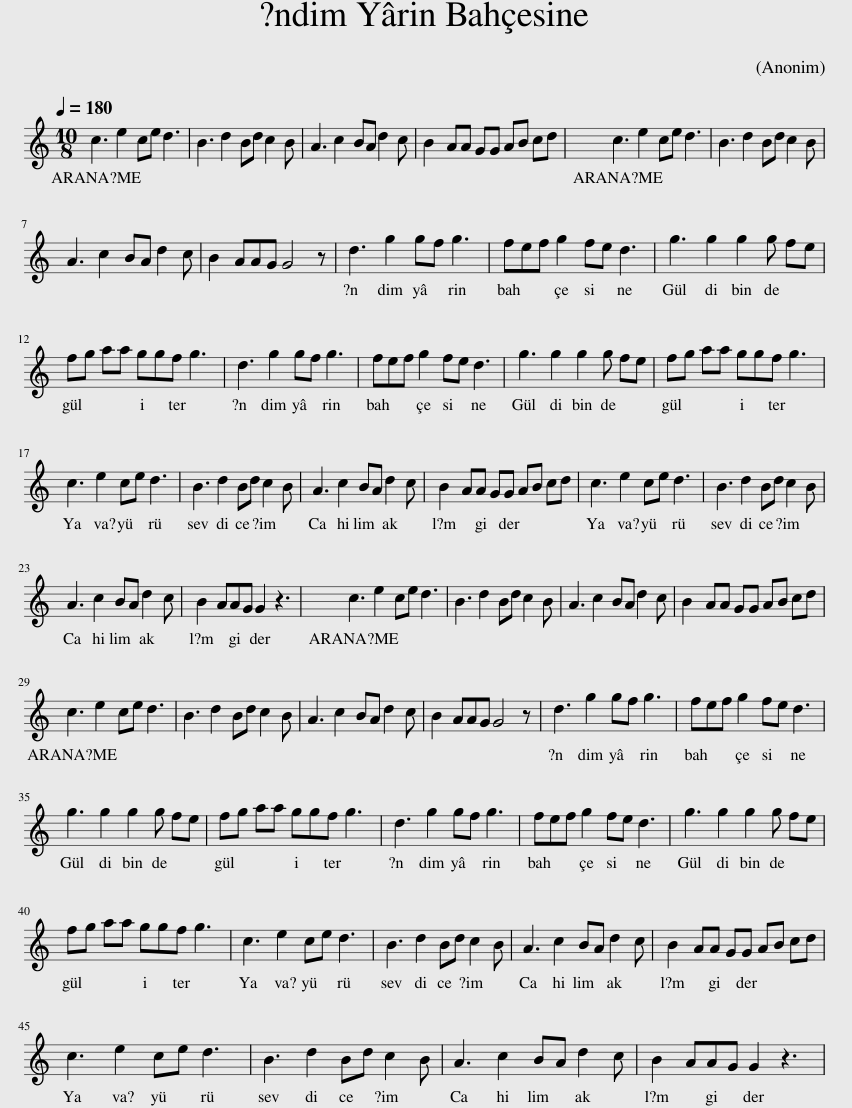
X:1
L:1/8
Q:1/4=180
M:10/8
I:linebreak $
K:C
V:1 treble
V:1
 c3 e2 ce d3 | B3 d2 Bd c2 B | A3 c2 BA d2 c | B2 AA GG AB cd | c3 e2 ce d3 | %5
 B3 d2 Bd c2 B |$ A3 c2 BA d2 c | B2 AAG G4 z | d3 g2 gf g3 | fef g2 fe d3 | %10
 g3 g2 g2 g fe |$ fg aa ggf g3 | d3 g2 gf g3 | fef g2 fe d3 | g3 g2 g2 g fe | %15
 fg aa ggf g3 |$ c3 e2 ce d3 | B3 d2 Bd c2 B | A3 c2 BA d2 c | B2 AA GG AB cd | %20
 c3 e2 ce d3 | B3 d2 Bd c2 B |$ A3 c2 BA d2 c | B2 AAG G2 z3 | c3 e2 ce d3 | %25
 B3 d2 Bd c2 B | A3 c2 BA d2 c | B2 AA GG AB cd |$ c3 e2 ce d3 | B3 d2 Bd c2 B | %30
 A3 c2 BA d2 c | B2 AAG G4 z | d3 g2 gf g3 | fef g2 fe d3 |$ g3 g2 g2 g fe | %35
 fg aa ggf g3 | d3 g2 gf g3 | fef g2 fe d3 | g3 g2 g2 g fe |$ fg aa ggf g3 | %40
 c3 e2 ce d3 | B3 d2 Bd c2 B | A3 c2 BA d2 c | B2 AA GG AB cd |$ c3 e2 ce d3 | %45
 B3 d2 Bd c2 B | A3 c2 BA d2 c | B2 AAG G2 z3 | %48
